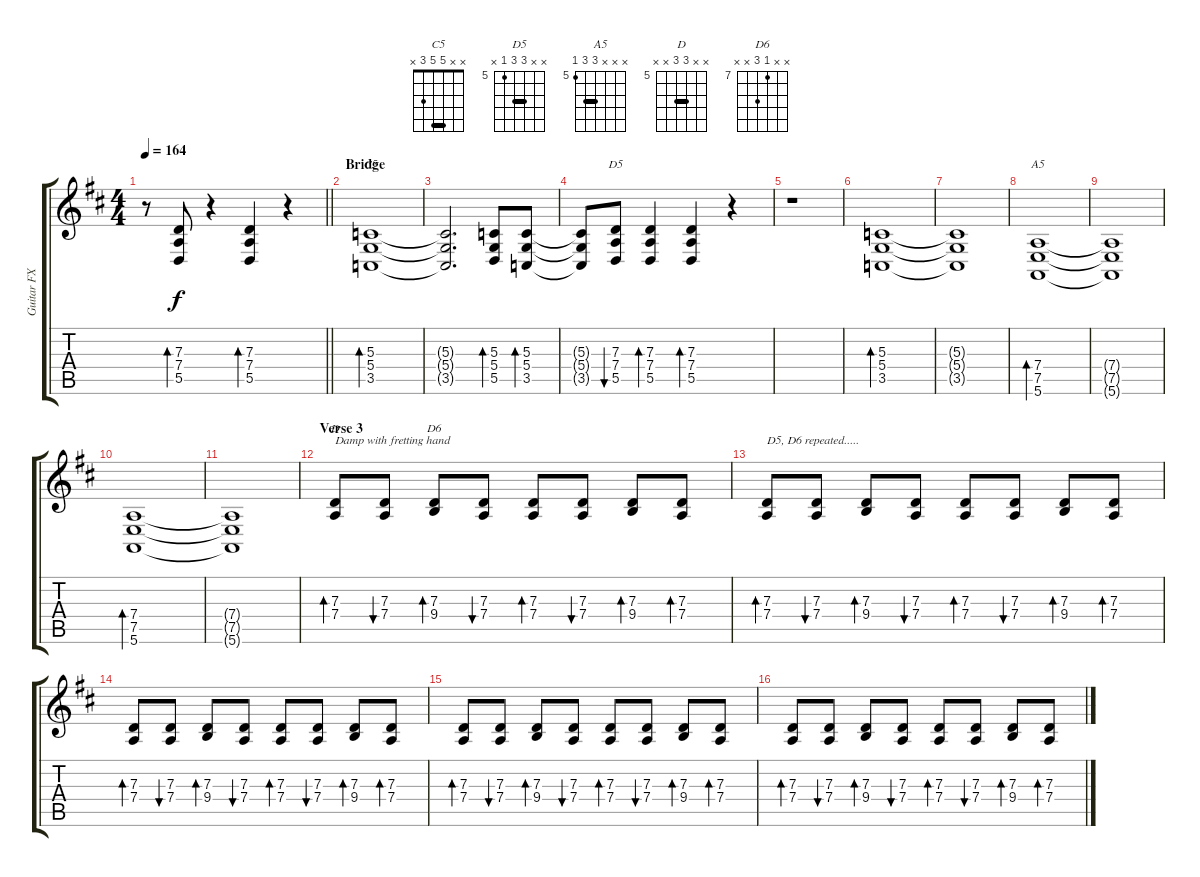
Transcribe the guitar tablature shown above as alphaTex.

\track ("Guitar FX - reverb and delay" "Guitar FX ") {instrument synthstrings2}
\staff {score tabs}
\tuning (E4 B3 G3 D3 A2 E2) {hide}
\chord ("C5" x x 5 5 3 x) {barre 5}
\chord ("D5" x x 7 7 5 x) {firstfret 5 barre 7}
\chord ("A5" x x x 7 7 5) {firstfret 5 barre 7}
\chord ("D" x x 7 7 x x) {firstfret 5 barre 7}
\chord ("D6" x x 7 9 x x) {firstfret 7}
\ts (4 4)
\tempo 164
\clef g2
\barLineRight lightlight
\ks d
r.8{dy f} (7.3 7.4 5.5).8{bd 60} r.4 (7.3 7.4 5.5).4{bd 60} r.4 |
\section ("" "Bridge")
(5.3 5.4 3.5).1{bd 60 ch "C5" volume 8} |
(5.3{t} 5.4{t} 3.5{t}).2{d} (5.3 5.4 5.5).8{bd 60} (5.3 5.4 3.5).8{bd 60} |
(5.3{t} 5.4{t} 3.5{t}).8 (7.3 7.4 5.5).8{bu 60 ch "D5"} (7.3 7.4 5.5).4{bd 60} (7.3 7.4 5.5).4{bd 60} r.4 |
r.1 |
(5.3 5.4 3.5).1{bd 60} |
(5.3{t} 5.4{t} 3.5{t}).1 |
(7.4 7.5 5.6).1{bd 60 ch "A5"} |
(7.4{t} 7.5{t} 5.6{t}).1 |
(7.4 7.5 5.6).1{bd 60} |
(7.4{t} 7.5{t} 5.6{t}).1 |
\section ("" "Verse 3")
(7.3 7.4).8{bd 30 ch "D" txt "Damp with fretting hand" volume 7} (7.3 7.4).8{bu 30} (7.3 9.4).8{bd 30 ch "D6"} (7.3 7.4).8{bu 30} (7.3 7.4).8{bd 30} (7.3 7.4).8{bu 30} (7.3 9.4).8{bd 30} (7.3 7.4).8{bd 30} |
(7.3 7.4).8{bd 30 txt "D5, D6 repeated....."} (7.3 7.4).8{bu 30} (7.3 9.4).8{bd 30} (7.3 7.4).8{bu 30} (7.3 7.4).8{bd 30} (7.3 7.4).8{bu 30} (7.3 9.4).8{bd 30} (7.3 7.4).8{bd 30} |
(7.3 7.4).8{bd 30} (7.3 7.4).8{bu 30} (7.3 9.4).8{bd 30} (7.3 7.4).8{bu 30} (7.3 7.4).8{bd 30} (7.3 7.4).8{bu 30} (7.3 9.4).8{bd 30} (7.3 7.4).8{bd 30} |
(7.3 7.4).8{bd 30} (7.3 7.4).8{bu 30} (7.3 9.4).8{bd 30} (7.3 7.4).8{bu 30} (7.3 7.4).8{bd 30} (7.3 7.4).8{bu 30} (7.3 9.4).8{bd 30} (7.3 7.4).8{bd 30} |
(7.3 7.4).8{bd 30} (7.3 7.4).8{bu 30} (7.3 9.4).8{bd 30} (7.3 7.4).8{bu 30} (7.3 7.4).8{bd 30} (7.3 7.4).8{bu 30} (7.3 9.4).8{bd 30} (7.3 7.4).8{bd 30}
